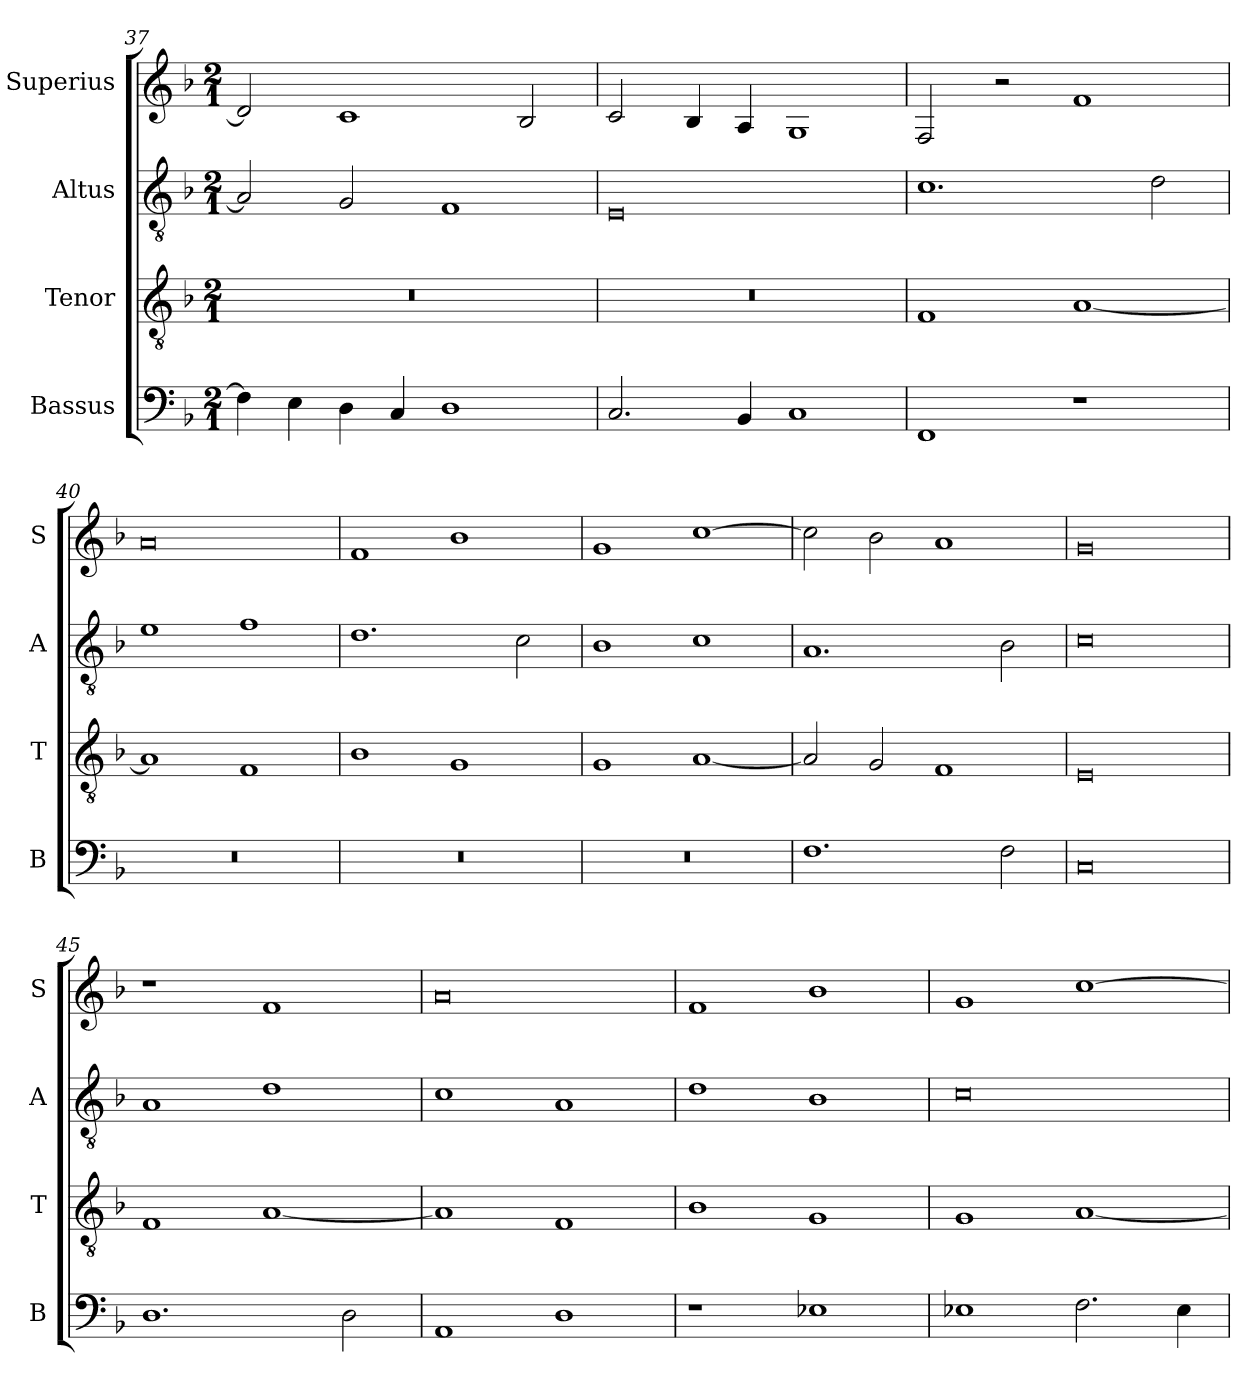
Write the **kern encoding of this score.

**kern	**kern	**kern	**kern
*part4	*part3	*part2	*part1
*staff4	*staff3	*staff2	*staff1
*I"Bassus	*I"Tenor	*I"Altus	*I"Superius
*I'B	*I'T	*I'A	*I'S
*clefF4	*clefGv2	*clefGv2	*clefG2
*k[b-]	*k[b-]	*k[b-]	*k[b-]
*M2/1	*M2/1	*M2/1	*M2/1
=37	=37	=37	=37
4F\]	0r	2A/]	2d/]
4E\	.	.	.
4D\	.	2G/	1c
4C/	.	.	.
1D	.	1F	.
.	.	.	2B-/
=38	=38	=38	=38
2.C/	0r	0E	2c/
.	.	.	4B-/
4BB-/	.	.	4A/
1C	.	.	1G
=39	=39	=39	=39
1FF	1F	1.c	2F/
.	.	.	2r
1r	[1A	.	1f
.	.	2d\	.
=40	=40	=40	=40
0r	1A]	1e	0a
.	1F	1f	.
=41	=41	=41	=41
0r	1B-	1.d	1f
.	1G	.	1b-
.	.	2c\	.
=42	=42	=42	=42
0r	1G	1B-	1g
.	[1A	1c	[1cc
=43	=43	=43	=43
1.F	2A/]	1.A	2cc\]
.	2G/	.	2b-\
.	1F	.	1a
2F\	.	2B-\	.
=44	=44	=44	=44
0C	0E	0c	0g
=45	=45	=45	=45
1.D	1F	1A	1r
.	[1A	1d	1f
2D\	.	.	.
=46	=46	=46	=46
1AA	1A]	1c	0a
1D	1F	1A	.
=47	=47	=47	=47
1r	1B-	1d	1f
1E-X	1G	1B-	1b-
=48	=48	=48	=48
1E-X	1G	0c	1g
2.F\	[1A	.	[1cc
4E-\	.	.	.
=	=	=	=
*-	*-	*-	*-
